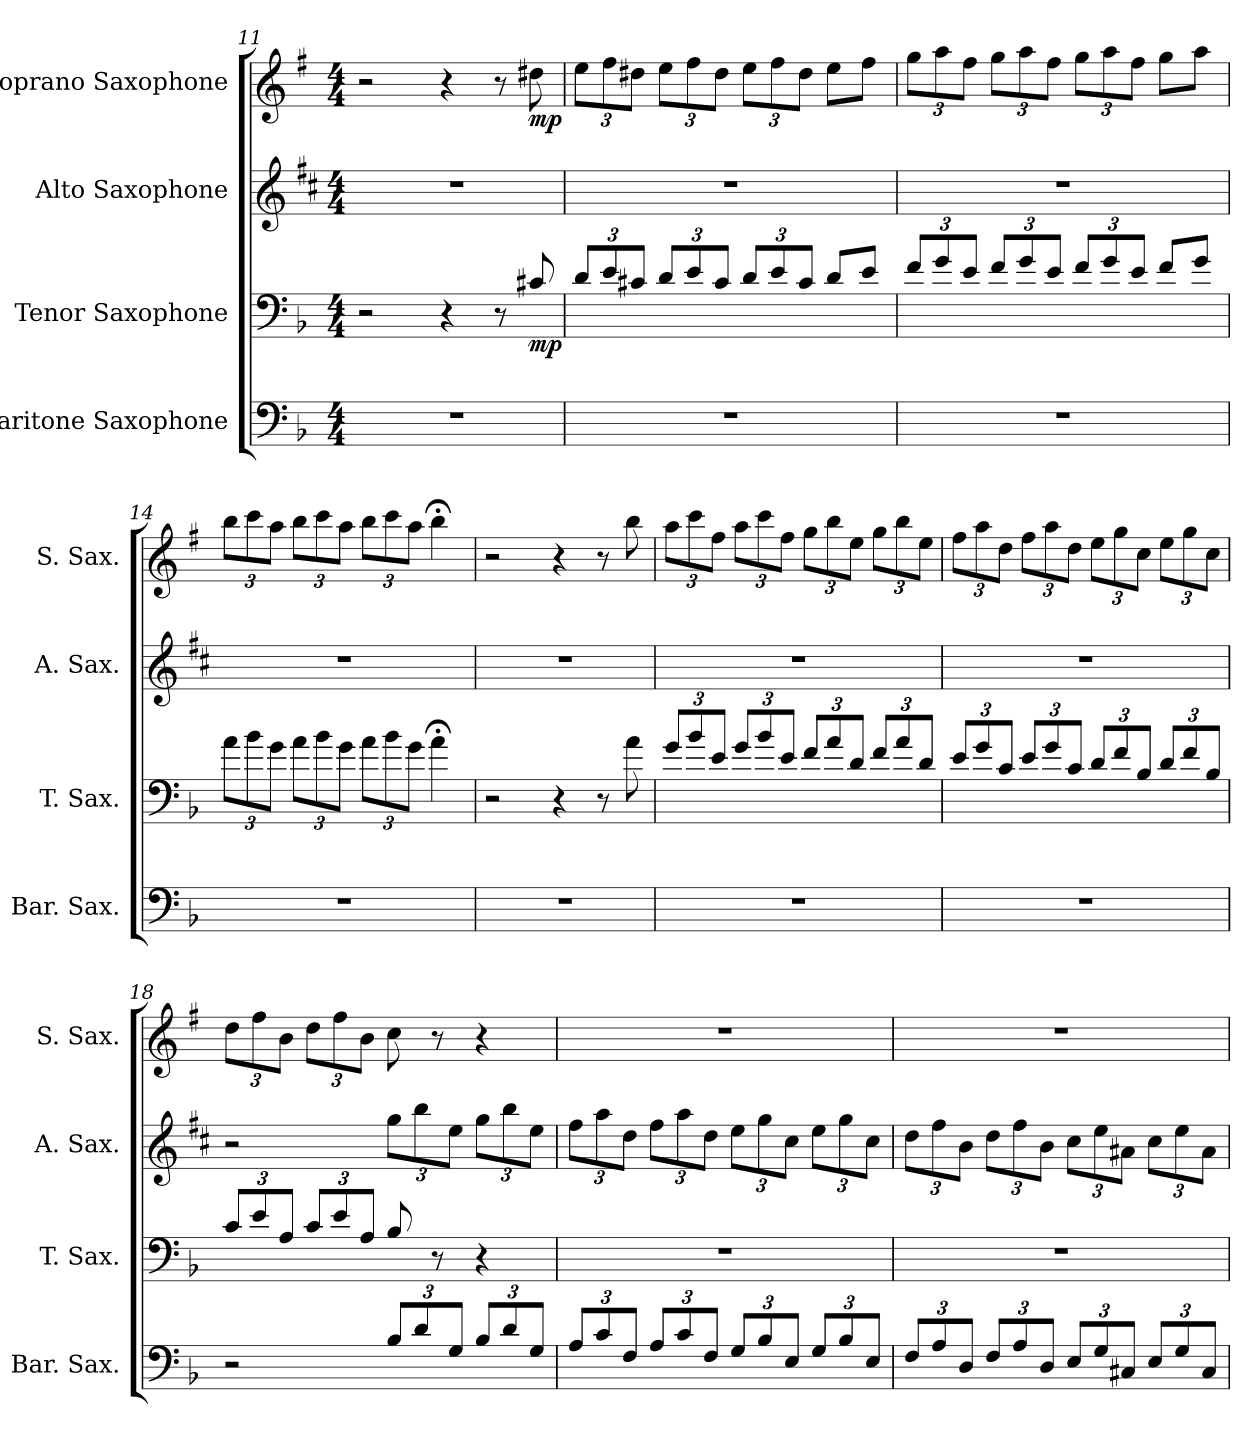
**kern	**kern	**dynam	**kern	**kern	**dynam
*part4	*part3	*part3	*part2	*part1	*part1
*staff4	*staff3	*staff3	*staff2	*staff1	*staff1
*I"Baritone Saxophone	*I"Tenor Saxophone	*	*I"Alto Saxophone	*I"Soprano Saxophone	*
*I'Bar. Sax.	*I'T. Sax.	*	*I'A. Sax.	*I'S. Sax.	*
*	*	*	*clefG2	*	*
*ITrd12c21	*ITrd8c14	*	*ITrd5c9	*ITrd1c2	*
*k[b-]	*k[b-]	*	*k[b-]	*k[b-]	*
*F:	*F:	*	*F:	*F:	*
*M4/4	*M4/4	*	*M4/4	*M4/4	*
=11	=11	=11	=11	=11	=11
1r	2r	.	1r	2r	.
.	4r	.	.	4r	.
.	8r	.	.	8r	.
!	!	!LO:DY:b	!	!	!LO:DY:b
.	8C#X/	mp	.	8cc#X\	mp
=12	=12	=12	=12	=12	=12
*	*Xbrackettup	*	*	*Xbrackettup	*
1r	12D/L	.	1r	12dd\L	.
.	12E/	.	.	12ee\	.
.	12C#X/J	.	.	12cc#X\J	.
.	12D/L	.	.	12dd\L	.
.	12E/	.	.	12ee\	.
.	12C#/J	.	.	12cc#\J	.
.	12D/L	.	.	12dd\L	.
.	12E/	.	.	12ee\	.
.	12C#/J	.	.	12cc#\J	.
.	8D/L	.	.	8dd\L	.
.	8E/J	.	.	8ee\J	.
=13	=13	=13	=13	=13	=13
1r	12F/L	.	1r	12ff\L	.
.	12G/	.	.	12gg\	.
.	12E/J	.	.	12ee\J	.
.	12F/L	.	.	12ff\L	.
.	12G/	.	.	12gg\	.
.	12E/J	.	.	12ee\J	.
.	12F/L	.	.	12ff\L	.
.	12G/	.	.	12gg\	.
.	12E/J	.	.	12ee\J	.
.	8F/L	.	.	8ff\L	.
.	8G/J	.	.	8gg\J	.
!!LO:LB:g=z
=14	=14	=14	=14	=14	=14
1r	12A\L	.	1r	12aa\L	.
.	12B-\	.	.	12bb-\	.
.	12G\J	.	.	12gg\J	.
.	12A\L	.	.	12aa\L	.
.	12B-\	.	.	12bb-\	.
.	12G\J	.	.	12gg\J	.
.	12A\L	.	.	12aa\L	.
.	12B-\	.	.	12bb-\	.
.	12G\J	.	.	12gg\J	.
.	4A;<\	.	.	4aa;<\	.
=15	=15	=15	=15	=15	=15
1r	2r	.	1r	2r	.
.	4r	.	.	4r	.
.	8r	.	.	8r	.
.	8A\	.	.	8aa\	.
=16	=16	=16	=16	=16	=16
1r	12G/L	.	1r	12gg\L	.
.	12B-/	.	.	12bb-\	.
.	12E/J	.	.	12ee\J	.
.	12G/L	.	.	12gg\L	.
.	12B-/	.	.	12bb-\	.
.	12E/J	.	.	12ee\J	.
.	12F/L	.	.	12ff\L	.
.	12A/	.	.	12aa\	.
.	12D/J	.	.	12dd\J	.
.	12F/L	.	.	12ff\L	.
.	12A/	.	.	12aa\	.
.	12D/J	.	.	12dd\J	.
=17	=17	=17	=17	=17	=17
1r	12E/L	.	1r	12ee\L	.
.	12G/	.	.	12gg\	.
.	12C/J	.	.	12cc\J	.
.	12E/L	.	.	12ee\L	.
.	12G/	.	.	12gg\	.
.	12C/J	.	.	12cc\J	.
.	12D/L	.	.	12dd\L	.
.	12F/	.	.	12ff\	.
.	12BB-/J	.	.	12b-\J	.
.	12D/L	.	.	12dd\L	.
.	12F/	.	.	12ff\	.
.	12BB-/J	.	.	12b-\J	.
=18	=18	=18	=18	=18	=18
2r	12C/L	.	2r	12cc\L	.
.	12E/	.	.	12ee\	.
.	12AA/J	.	.	12a\J	.
.	12C/L	.	.	12cc\L	.
.	12E/	.	.	12ee\	.
.	12AA/J	.	.	12a\J	.
*Xbrackettup	*	*	*Xbrackettup	*	*
12BB-/L	8BB-/	.	12b-\L	8b-\	.
12D/	.	.	12dd\	.	.
.	8r	.	.	8r	.
12GG/J	.	.	12g\J	.	.
12BB-/L	4r	.	12b-\L	4r	.
12D/	.	.	12dd\	.	.
12GG/J	.	.	12g\J	.	.
=19	=19	=19	=19	=19	=19
12AA/L	1r	.	12a\L	1r	.
12C/	.	.	12cc\	.	.
12FF/J	.	.	12f\J	.	.
12AA/L	.	.	12a\L	.	.
12C/	.	.	12cc\	.	.
12FF/J	.	.	12f\J	.	.
12GG/L	.	.	12g\L	.	.
12BB-/	.	.	12b-\	.	.
12EE/J	.	.	12e\J	.	.
12GG/L	.	.	12g\L	.	.
12BB-/	.	.	12b-\	.	.
12EE/J	.	.	12e\J	.	.
!!LO:LB:g=z
=20	=20	=20	=20	=20	=20
12FF/L	1r	.	12f\L	1r	.
12AA/	.	.	12a\	.	.
12DD/J	.	.	12d\J	.	.
12FF/L	.	.	12f\L	.	.
12AA/	.	.	12a\	.	.
12DD/J	.	.	12d\J	.	.
12EE/L	.	.	12e\L	.	.
12GG/	.	.	12g\	.	.
12CC#X/J	.	.	12c#X\J	.	.
12EE/L	.	.	12e\L	.	.
12GG/	.	.	12g\	.	.
12CC#/J	.	.	12c#\J	.	.
=	=	=	=	=	=
*-	*-	*-	*-	*-	*-
